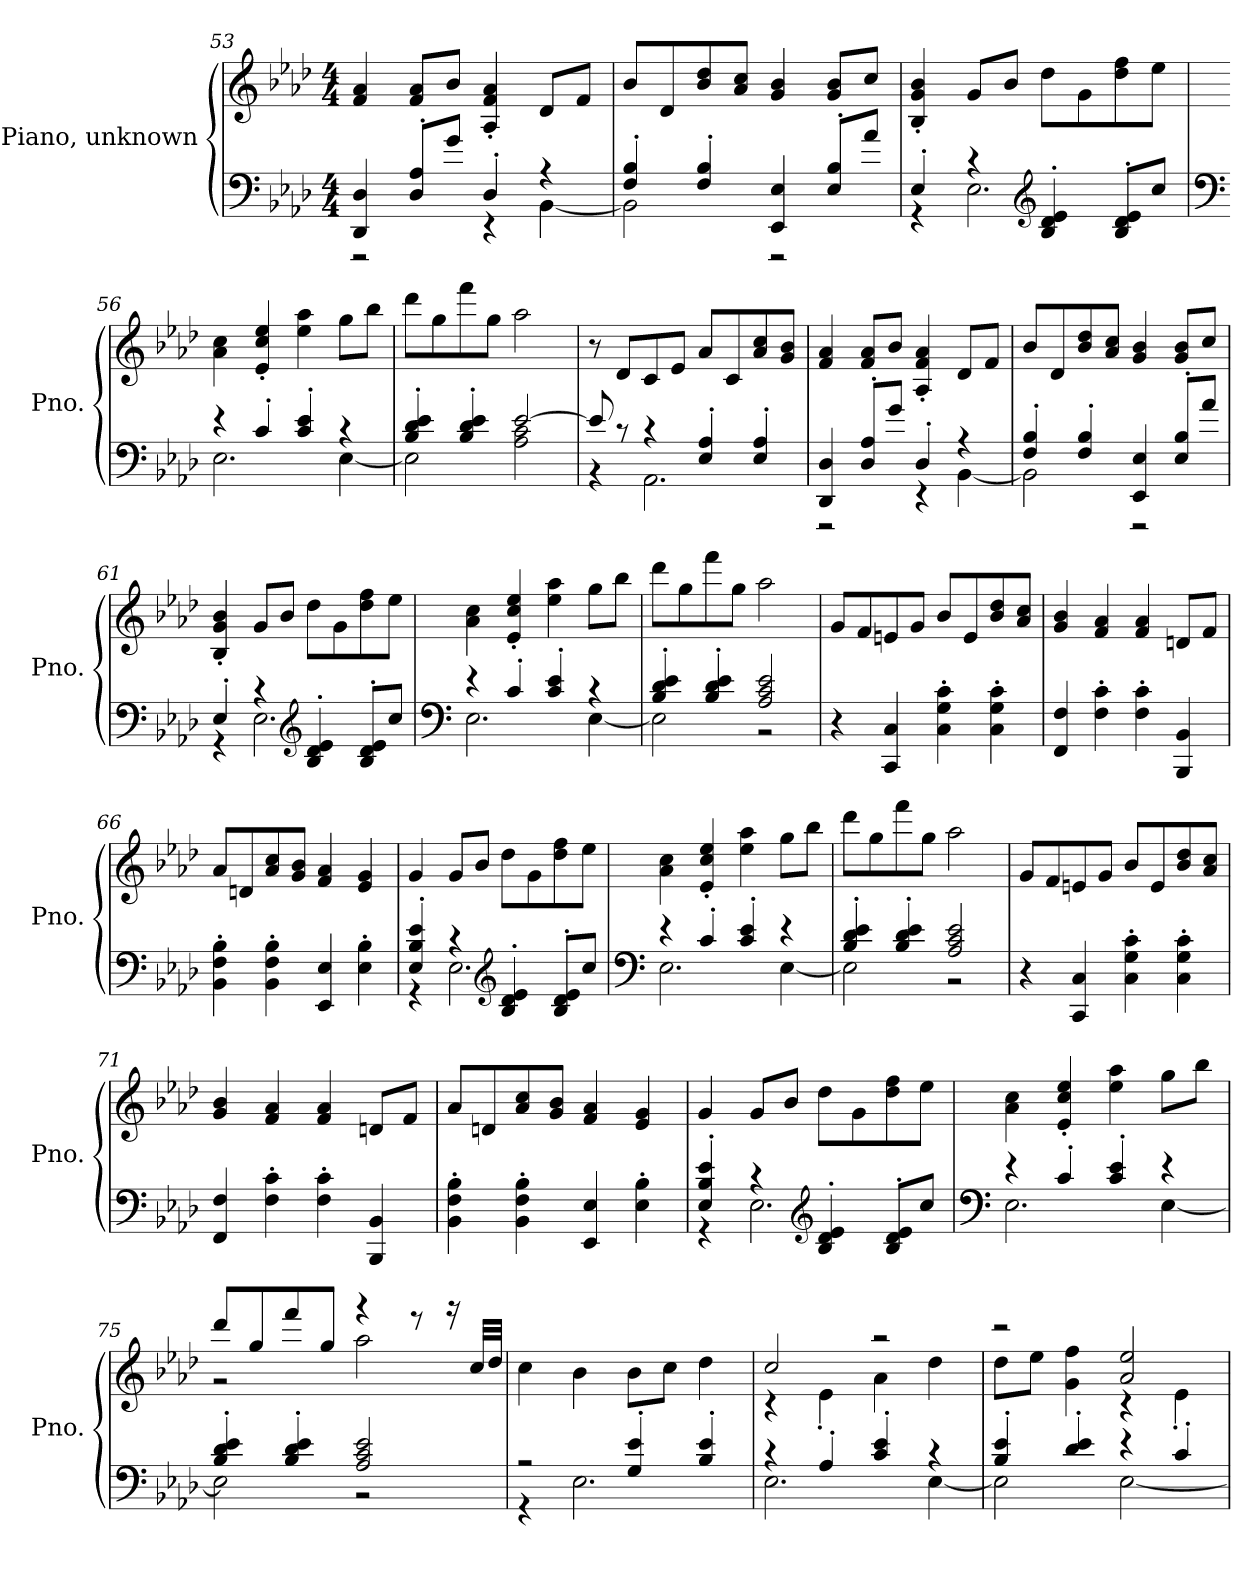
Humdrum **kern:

**kern	**kern
*part1	*part1
*staff2	*staff1
*I"Piano, unknown	*
*I'Pno.	*
*clefF4	*clefG2
*k[b-e-a-d-]	*k[b-e-a-d-]
*M4/4	*M4/4
=53	=53
*^	*
4DD-/ 4D-/	2r	4f/ 4a-/
8D-/' 8A-/'L	.	8f/ 8a-/L
8g/J	.	8b-/J
4D-'/	4r	4A-/' 4f/' 4a-/'
4r	[4BB-\	8d-/L
.	.	8f/J
!!LO:PB:g=z
=54	=54	=54
4F/' 4B-/'	2BB-\]	8b-/L
.	.	8d-/
4F/' 4B-/'	.	8b-/ 8dd-/
.	.	8a-/ 8cc/J
4EE-/ 4E-/	2r	4g/ 4b-/
8E-/' 8B-/'L	.	8g/ 8b-/L
8a-/J	.	8cc/J
=55	=55	=55
4E-'/	4r	4B-/' 4g/' 4b-/'
4r	2.E-\	8g/L
.	.	8b-/J
*clefG2	*	*
4B-/' 4d-/' 4e-/'	.	8dd-\L
.	.	8g\
8B-/' 8d-/' 8e-/'L	.	8dd-\ 8ff\
8cc/J	.	8ee-\J
=56	=56	=56
*clefF4	*	*
4r	2.E-\	4a-\ 4cc\
4c'/	.	4e-/' 4cc/' 4ee-/'
4c/' 4e-/'	.	4ee-\ 4aa-\
4r	[4E-\	8gg\L
.	.	8bb-\J
=57	=57	=57
4B-/' 4d-/' 4e-/'	2E-\]	8ddd-\L
.	.	8gg\
4B-/' 4d-/' 4e-/'	.	8fff\
.	.	8gg\J
[2e-/	2A-\ 2c\	2aa-\
=58	=58	=58
8e-/]	4r	8r
8r	.	8d-/L
4r	2.AA-\	8c/
.	.	8e-/J
4E-/' 4A-/'	.	8a-/L
.	.	8c/
4E-/' 4A-/'	.	8a-/ 8cc/
.	.	8g/ 8b-/J
!!LO:LB:g=z
=59	=59	=59
4DD-/ 4D-/	2r	4f/ 4a-/
8D-/' 8A-/'L	.	8f/ 8a-/L
8g/J	.	8b-/J
4D-'/	4r	4A-/' 4f/' 4a-/'
4r	[4BB-\	8d-/L
.	.	8f/J
=60	=60	=60
4F/' 4B-/'	2BB-\]	8b-/L
.	.	8d-/
4F/' 4B-/'	.	8b-/ 8dd-/
.	.	8a-/ 8cc/J
4EE-/ 4E-/	2r	4g/ 4b-/
8E-/' 8B-/'L	.	8g/ 8b-/L
8a-/J	.	8cc/J
=61	=61	=61
4E-'/	4r	4B-/' 4g/' 4b-/'
4r	2.E-\	8g/L
.	.	8b-/J
*clefG2	*	*
4B-/' 4d-/' 4e-/'	.	8dd-\L
.	.	8g\
8B-/' 8d-/' 8e-/'L	.	8dd-\ 8ff\
8cc/J	.	8ee-\J
=62	=62	=62
*clefF4	*	*
4r	2.E-\	4a-\ 4cc\
4c'/	.	4e-/' 4cc/' 4ee-/'
4c/' 4e-/'	.	4ee-\ 4aa-\
4r	[4E-\	8gg\L
.	.	8bb-\J
=63	=63	=63
4B-/' 4d-/' 4e-/'	2E-\]	8ddd-\L
.	.	8gg\
4B-/' 4d-/' 4e-/'	.	8fff\
.	.	8gg\J
2A-/ 2c/ 2e-/	2r	2aa-\
*v	*v	*
!!LO:LB:g=z
=64	=64
4r	8g/L
.	8f/
4CC/ 4C/	8en/
.	8g/J
4C\' 4G\' 4c\'	8b-/L
.	8e/
4C\' 4G\' 4c\'	8b-/ 8dd-/
.	8a-/ 8cc/J
=65	=65
4FF/ 4F/	4g/ 4b-/
4F\' 4c\'	4f/ 4a-/
4F\' 4c\'	4f/ 4a-/
4BBB-/ 4BB-/	8dn/L
.	8f/J
=66	=66
4BB-\' 4F\' 4B-\'	8a-/L
.	8dn/
4BB-\' 4F\' 4B-\'	8a-/ 8cc/
.	8g/ 8b-/J
4EE-/ 4E-/	4f/ 4a-/
4E-\' 4B-\'	4e-/ 4g/
=67	=67
*^	*
4E-/' 4B-/' 4e-/'	4r	4g/
4r	2.E-\	8g/L
.	.	8b-/J
*clefG2	*	*
4B-/' 4d-/' 4e-/'	.	8dd-\L
.	.	8g\
8B-/' 8d-/' 8e-/'L	.	8dd-\ 8ff\
8cc/J	.	8ee-\J
=68	=68	=68
*clefF4	*	*
4r	2.E-\	4a-\ 4cc\
4c'/	.	4e-/' 4cc/' 4ee-/'
4c/' 4e-/'	.	4ee-\ 4aa-\
4r	[4E-\	8gg\L
.	.	8bb-\J
!!LO:LB:g=z
=69	=69	=69
4B-/' 4d-/' 4e-/'	2E-\]	8ddd-\L
.	.	8gg\
4B-/' 4d-/' 4e-/'	.	8fff\
.	.	8gg\J
2A-/ 2c/ 2e-/	2r	2aa-\
*v	*v	*
=70	=70
4r	8g/L
.	8f/
4CC/ 4C/	8en/
.	8g/J
4C\' 4G\' 4c\'	8b-/L
.	8e/
4C\' 4G\' 4c\'	8b-/ 8dd-/
.	8a-/ 8cc/J
=71	=71
4FF/ 4F/	4g/ 4b-/
4F\' 4c\'	4f/ 4a-/
4F\' 4c\'	4f/ 4a-/
4BBB-/ 4BB-/	8dn/L
.	8f/J
=72	=72
4BB-\' 4F\' 4B-\'	8a-/L
.	8dn/
4BB-\' 4F\' 4B-\'	8a-/ 8cc/
.	8g/ 8b-/J
4EE-/ 4E-/	4f/ 4a-/
4E-\' 4B-\'	4e-/ 4g/
=73	=73
*^	*
4E-/' 4B-/' 4e-/'	4r	4g/
4r	2.E-\	8g/L
.	.	8b-/J
*clefG2	*	*
4B-/' 4d-/' 4e-/'	.	8dd-\L
.	.	8g\
8B-/' 8d-/' 8e-/'L	.	8dd-\ 8ff\
8cc/J	.	8ee-\J
!!LO:LB:g=z
=74	=74	=74
*clefF4	*	*
4r	2.E-\	4a-\ 4cc\
4c'/	.	4e-/' 4cc/' 4ee-/'
4c/' 4e-/'	.	4ee-\ 4aa-\
4r	[4E-\	8gg\L
.	.	8bb-\J
=75	=75	=75
*	*	*^
4B-/' 4d-/' 4e-/'	2E-\]	8ddd-/L	2r
.	.	8gg/	.
4B-/' 4d-/' 4e-/'	.	8fff/	.
.	.	8gg/J	.
2A-/ 2c/ 2e-/	2r	4r	2aa-\
.	.	8r	.
.	.	16r	.
.	.	32cc/LLL	.
.	.	32dd-/JJJ	.
*	*	*v	*v
=76	=76	=76
2r	4r	4cc\
.	2.E-\	4b-\
4G/' 4e-/'	.	8b-\L
.	.	8cc\J
4B-/' 4e-/'	.	4dd-\
=77	=77	=77
*	*	*^
4r	2.E-\	2cc/	4r
4A-'/	.	.	4e-'\
4c/' 4e-/'	.	2r	4a-\
4r	[4E-\	.	4dd-\
=78	=78	=78	=78
4B-/' 4e-/'	2E-\]	2r	8dd-\L
.	.	.	8ee-\J
4d-/' 4e-/'	.	.	4g\ 4ff\
4r	[2E-\	2a-/ 2ee-/	4r
4c'/	.	.	4e-'\
*v	*v	*	*
*	*v	*v
=	=
*-	*-
